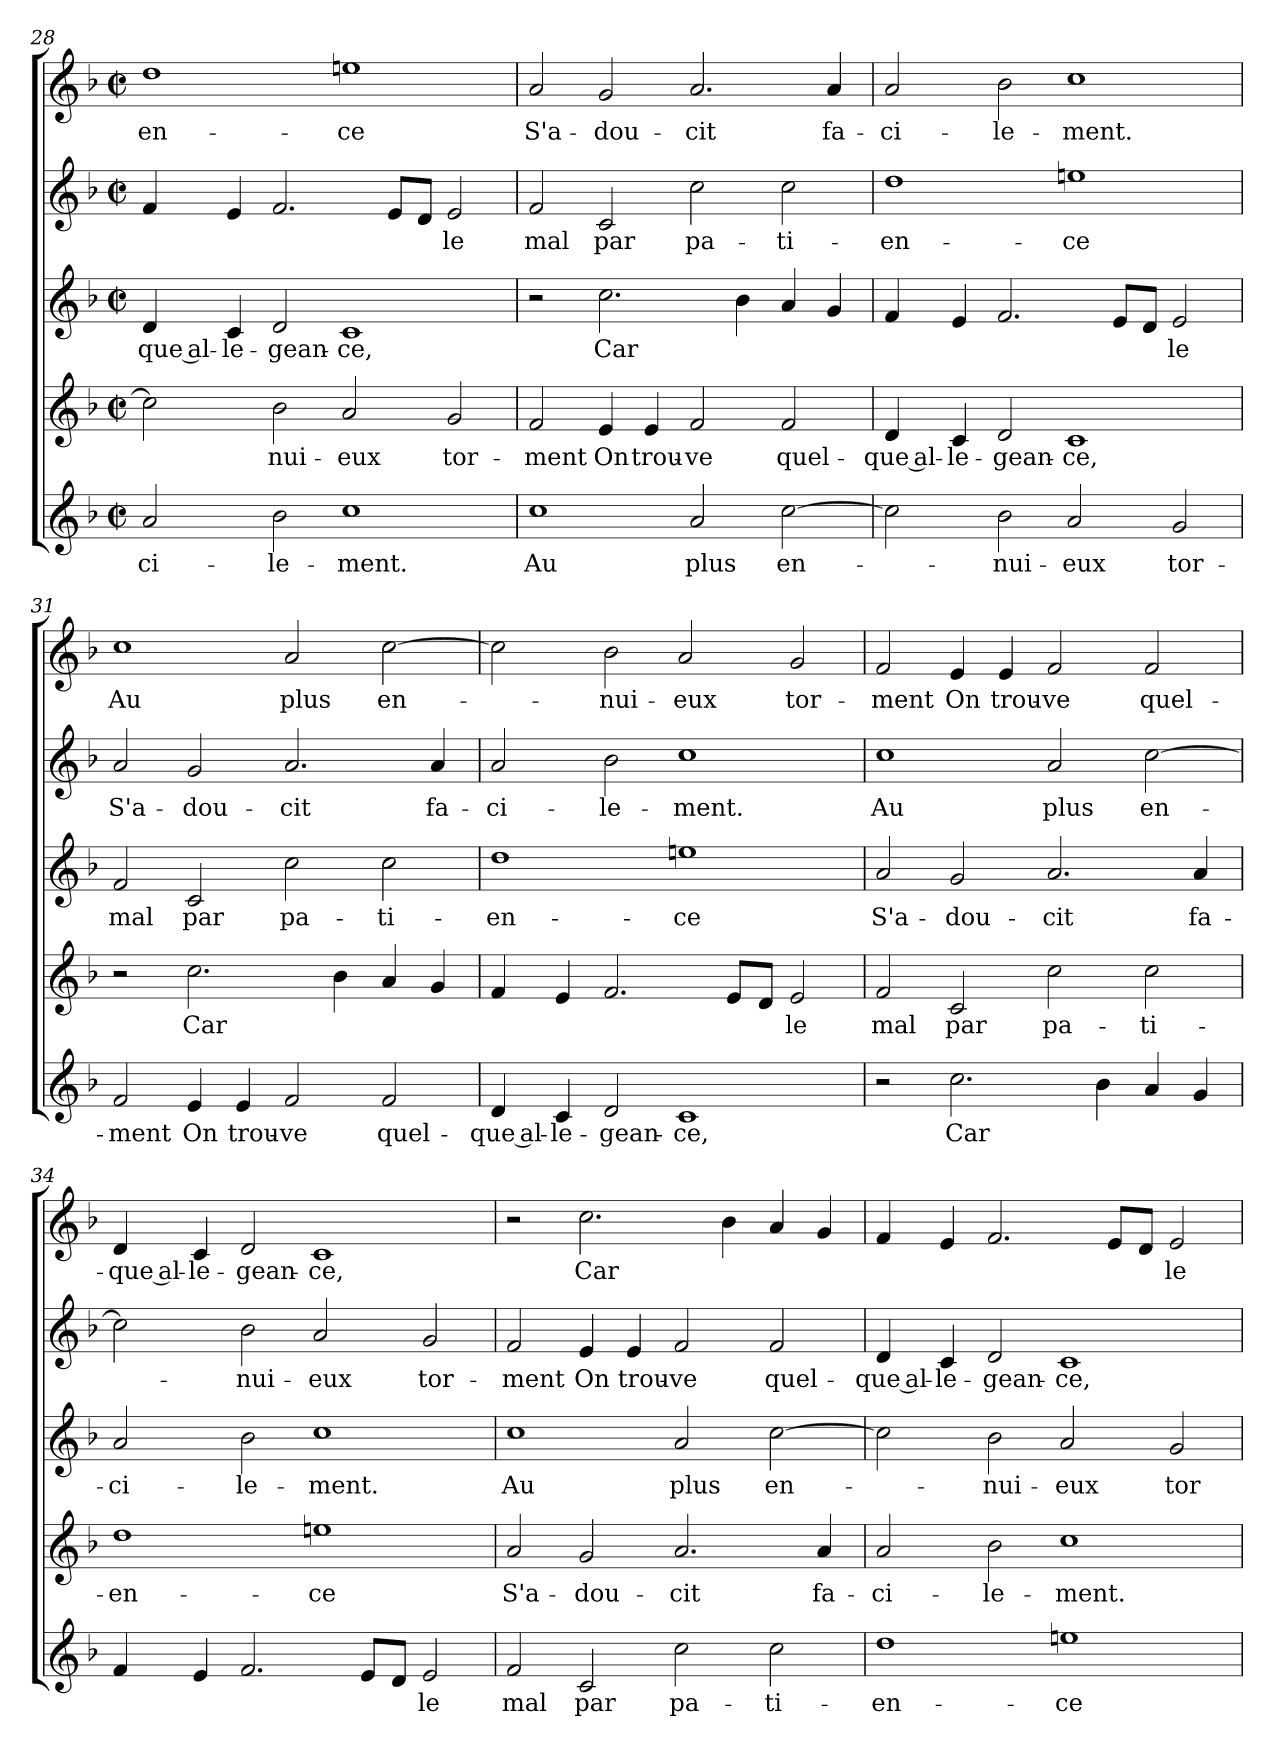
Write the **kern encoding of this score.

**kern	**text	**kern	**text	**kern	**text	**kern	**text	**kern	**text
*part5	*part5	*part4	*part4	*part3	*part3	*part2	*part2	*part1	*part1
*staff5	*staff5	*staff4	*staff4	*staff3	*staff3	*staff2	*staff2	*staff1	*staff1
*clefG2	*	*clefG2	*	*clefG2	*	*clefG2	*	*clefG2	*
*k[b-]	*	*k[b-]	*	*k[b-]	*	*k[b-]	*	*k[b-]	*
*F:	*	*F:	*	*F:	*	*F:	*	*F:	*
*M2/2	*	*M2/2	*	*M2/2	*	*M2/2	*	*M2/2	*
*met(c|)	*	*met(c|)	*	*met(c|)	*	*met(c|)	*	*met(c|)	*
=28	=28	=28	=28	=28	=28	=28	=28	=28	=28
2a/	-ci-	2cc\]	.	4d/	-que al-	4f/	.	1dd\	-en-
.	.	.	.	4c/	-le-	4e/	.	.	.
2b-\	-le-	2b-\	-nui-	2d/	-gean-	2.f/	.	.	.
1cc\	-ment.	2a/	-eux	1c/	-ce,	.	.	1een\	-ce
.	.	.	.	.	.	8e/L	.	.	.
.	.	.	.	.	.	8d/J	.	.	.
.	.	2g/	tor-	.	.	2e/	le	.	.
!!LO:LB:g=z
=29	=29	=29	=29	=29	=29	=29	=29	=29	=29
1cc\	Au	2f/	-ment	2r	.	2f/	mal	2a/	S'a-
.	.	4e/	On	2.cc\	Car	2c/	par	2g/	-dou-
.	.	4e/	trou-	.	.	.	.	.	.
2a/	plus	2f/	-ve	.	.	2cc\	pa-	2.a/	-cit
.	.	.	.	4b-\	.	.	.	.	.
[2cc\	en-	2f/	quel-	4a/	.	2cc\	-ti-	.	.
.	.	.	.	4g/	.	.	.	4a/	fa-
=30	=30	=30	=30	=30	=30	=30	=30	=30	=30
2cc\]	.	4d/	-que al-	4f/	.	1dd\	-en-	2a/	-ci-
.	.	4c/	-le-	4e/	.	.	.	.	.
2b-\	-nui-	2d/	-gean-	2.f/	.	.	.	2b-\	-le-
2a/	-eux	1c/	-ce,	.	.	1een\	-ce	1cc\	-ment.
.	.	.	.	8e/L	.	.	.	.	.
.	.	.	.	8d/J	.	.	.	.	.
2g/	tor-	.	.	2e/	le	.	.	.	.
=31	=31	=31	=31	=31	=31	=31	=31	=31	=31
2f/	-ment	2r	.	2f/	mal	2a/	S'a-	1cc\	Au
4e/	On	2.cc\	Car	2c/	par	2g/	-dou-	.	.
4e/	trou-	.	.	.	.	.	.	.	.
2f/	-ve	.	.	2cc\	pa-	2.a/	-cit	2a/	plus
.	.	4b-\	.	.	.	.	.	.	.
2f/	quel-	4a/	.	2cc\	-ti-	.	.	[2cc\	en-
.	.	4g/	.	.	.	4a/	fa-	.	.
=32	=32	=32	=32	=32	=32	=32	=32	=32	=32
4d/	-que al-	4f/	.	1dd\	-en-	2a/	-ci-	2cc\]	.
4c/	-le-	4e/	.	.	.	.	.	.	.
2d/	-gean-	2.f/	.	.	.	2b-\	-le-	2b-\	-nui-
1c/	-ce,	.	.	1een\	-ce	1cc\	-ment.	2a/	-eux
.	.	8e/L	.	.	.	.	.	.	.
.	.	8d/J	.	.	.	.	.	.	.
.	.	2e/	le	.	.	.	.	2g/	tor-
!!LO:LB:g=z
=33	=33	=33	=33	=33	=33	=33	=33	=33	=33
2r	.	2f/	mal	2a/	S'a-	1cc\	Au	2f/	-ment
2.cc\	Car	2c/	par	2g/	-dou-	.	.	4e/	On
.	.	.	.	.	.	.	.	4e/	trou-
.	.	2cc\	pa-	2.a/	-cit	2a/	plus	2f/	-ve
4b-\	.	.	.	.	.	.	.	.	.
4a/	.	2cc\	-ti-	.	.	[2cc\	en-	2f/	quel-
4g/	.	.	.	4a/	fa-	.	.	.	.
=34	=34	=34	=34	=34	=34	=34	=34	=34	=34
4f/	.	1dd\	-en-	2a/	-ci-	2cc\]	.	4d/	-que al-
4e/	.	.	.	.	.	.	.	4c/	-le-
2.f/	.	.	.	2b-\	-le-	2b-\	-nui-	2d/	-gean-
.	.	1een\	-ce	1cc\	-ment.	2a/	-eux	1c/	-ce,
8e/L	.	.	.	.	.	.	.	.	.
8d/J	.	.	.	.	.	.	.	.	.
2e/	le	.	.	.	.	2g/	tor-	.	.
=35	=35	=35	=35	=35	=35	=35	=35	=35	=35
2f/	mal	2a/	S'a-	1cc\	Au	2f/	-ment	2r	.
2c/	par	2g/	-dou-	.	.	4e/	On	2.cc\	Car
.	.	.	.	.	.	4e/	trou-	.	.
2cc\	pa-	2.a/	-cit	2a/	plus	2f/	-ve	.	.
.	.	.	.	.	.	.	.	4b-\	.
2cc\	-ti-	.	.	[2cc\	en-	2f/	quel-	4a/	.
.	.	4a/	fa-	.	.	.	.	4g/	.
!!LO:PB:g=z
=36	=36	=36	=36	=36	=36	=36	=36	=36	=36
1dd\	-en-	2a/	-ci-	2cc\]	.	4d/	-que al-	4f/	.
.	.	.	.	.	.	4c/	-le-	4e/	.
.	.	2b-\	-le-	2b-\	-nui-	2d/	-gean-	2.f/	.
1een\	-ce	1cc\	-ment.	2a/	-eux	1c/	-ce,	.	.
.	.	.	.	.	.	.	.	8e/L	.
.	.	.	.	.	.	.	.	8d/J	.
.	.	.	.	2g/	tor-	.	.	2e/	le
=	=	=	=	=	=	=	=	=	=
*-	*-	*-	*-	*-	*-	*-	*-	*-	*-
